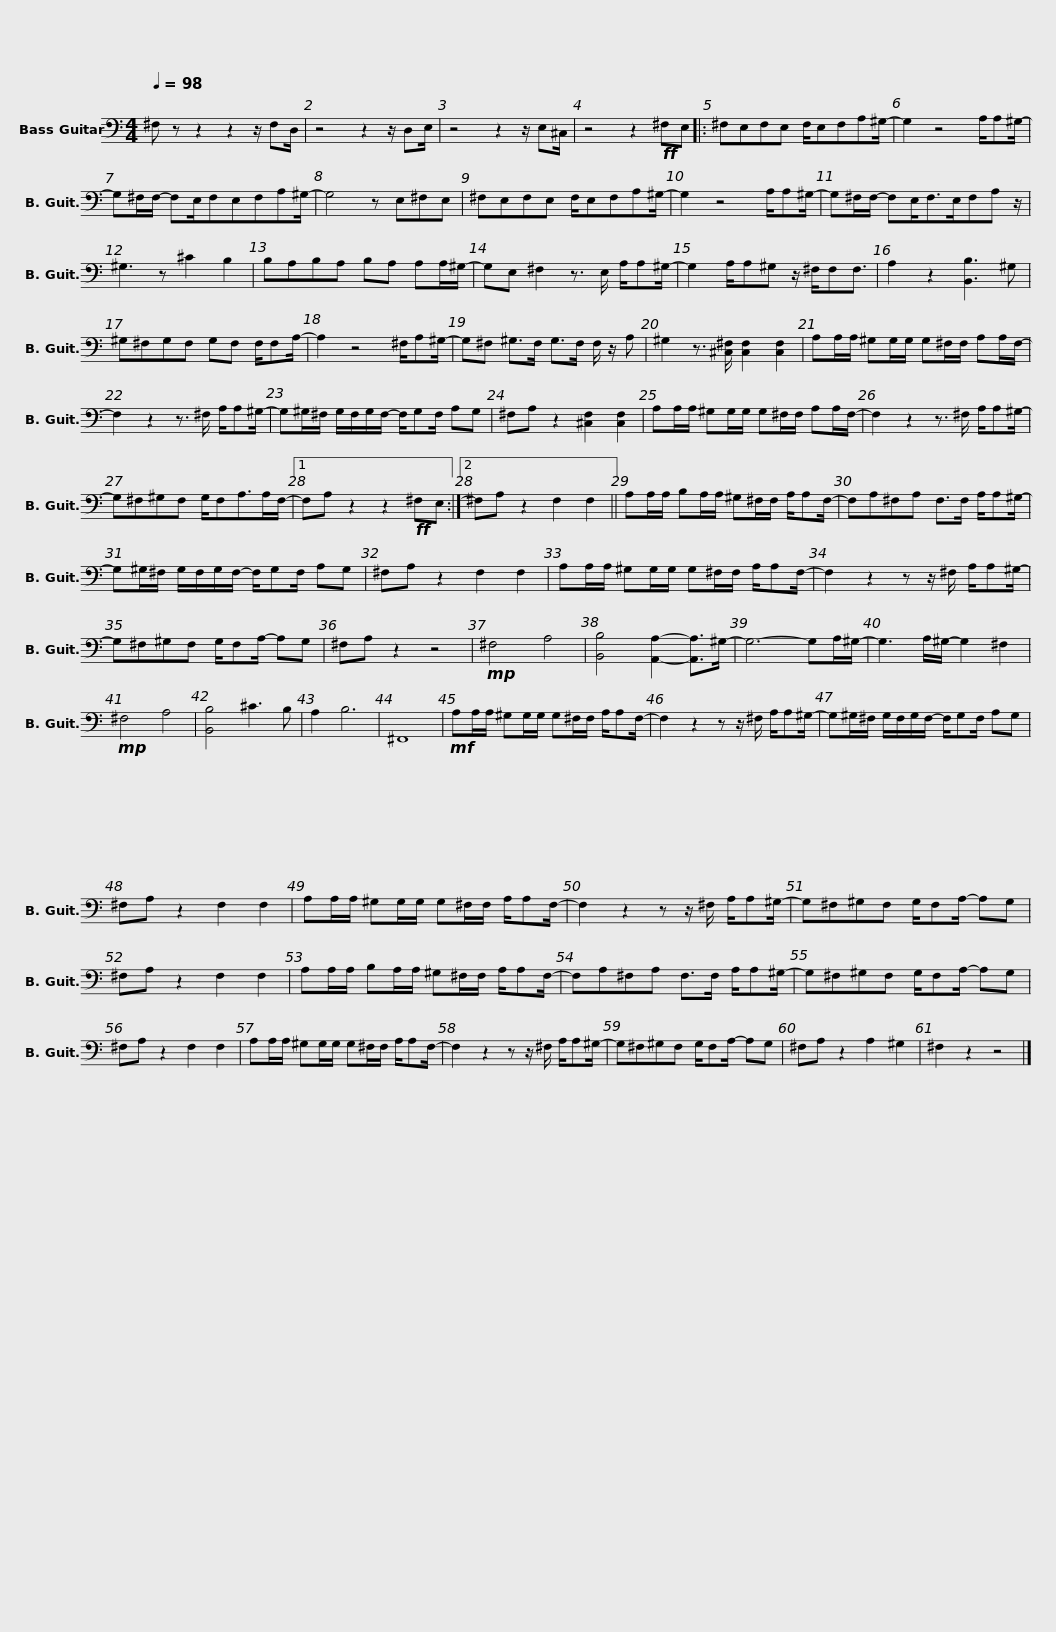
X:1
L:1/8
Q:1/4=98
M:4/4
I:linebreak $
K:C
V:1 bass transpose=-12
V:1
 ^F, z z2 z2 z/ F,D,/ | z4 z2 z/ D,E,/ | z4 z2 z/ E,^C,/ | z4 z2!ff! ^F,E, |: ^F,E,F,E, F,/E,F,A,^G,/- | %5
 G,2 z4 A,/A,^G,/- |$ G,^F,/F,/- F,E,/F,E,F,A,^G,/- | G,4 z E,^F,E, | ^F,E,F,E, F,/E,F,A,^G,/- | G,2 z4 A,/A,^G,/- | %10
 G,^F,/F,/- F,E,<F,E,/F,A, z/ |$ ^G,3 z ^C2 B,2 | B,A,B,A, B,A, A,A,/^G,/- | G,E, ^F,2 z3/2 E,/ A,/A,^G,/- | G,2 A,/A,^G, z/ ^F,/F,F,3/2 | %15
 A,2 z2 [B,,B,]3 ^G, |$ ^G,^F,G,F, G,F, F,/F,A,/- | A,2 z4 ^F,/A,^G,/- | G,^F, ^G,>F, G,>F, F,/ z/ A, | ^G,2 z3/2 [^C,^F,]/ [C,F,]2 [C,F,]2 |$ %20
 A,A,/A,/ ^G,G,/G,/ G,^F,/F,/ A,A,/F,/- | F,2 z2 z3/2 ^F,/ A,/A,^G,/- | G,^G,/^F,/ G,/F,/G,/F,/- F,/G,F,/ A,G, | ^F,A, z2 [^C,F,]2 [C,F,]2 |$ A,A,/A,/ ^G,G,/G,/ G,^F,/F,/ A,A,/F,/- | %25
 F,2 z2 z3/2 ^F,/ A,/A,^G,/- | G,^F,^G,F, G,/F,A,>A,F,/- |1 F,A, z2 z2!ff! ^F,E, :|2 ^F,A, z2 F,2 F,2 ||$ A,A,/A,/ B,A,/A,/ ^G,^F,/F,/ A,/A,F,/- | %30
 F,A,^F,A, F,>F, A,/A,^G,/- | G,^G,/^F,/ G,/F,/G,/F,/- F,/G,F,/ A,G, | ^F,A, z2 F,2 F,2 |$ A,A,/A,/ ^G,G,/G,/ G,^F,/F,/ A,/A,F,/- | F,2 z2 z z/ ^F,/ A,/A,^G,/- | %35
 G,^F,^G,F, G,/F,A,/- A,G, | ^F,A, z2 z4 |!mp! ^F,4 A,4 | [B,,B,]4 [A,,A,]2- [A,,A,]>^G,- |$ G,6- G,A,/^G,/- | %40
 G,3 A,/^G,/- G,2 ^F,2 |!mp! ^F,4 A,4 | [B,,B,]4 ^C3 B, | A,2 B,6 | ^F,,8 | %45
!mf! A,A,/A,/ ^G,G,/G,/ G,^F,/F,/ A,/A,F,/- |$ F,2 z2 z z/ ^F,/ A,/A,^G,/- | G,^G,/^F,/ G,/F,/G,/F,/- F,/G,F,/ A,G, | ^F,A, z2 F,2 F,2 | A,A,/A,/ ^G,G,/G,/ G,^F,/F,/ A,/A,F,/- |$ %50
 F,2 z2 z z/ ^F,/ A,/A,^G,/- | G,^F,^G,F, G,/F,A,/- A,G, | ^F,A, z2 F,2 F,2 | A,A,/A,/ B,A,/A,/ ^G,^F,/F,/ A,/A,F,/- |$ F,A,^F,A, F,>F, A,/A,^G,/- | %55
 G,^F,^G,F, G,/F,A,/- A,G, | ^F,A, z2 F,2 F,2 | A,A,/A,/ ^G,G,/G,/ G,^F,/F,/ A,/A,F,/- |$ F,2 z2 z z/ ^F,/ A,/A,^G,/- | G,^F,^G,F, G,/F,A,/- A,G, | %60
 ^F,A, z2 A,2 ^G,2 | ^F,2 z2 z4 |] %62
